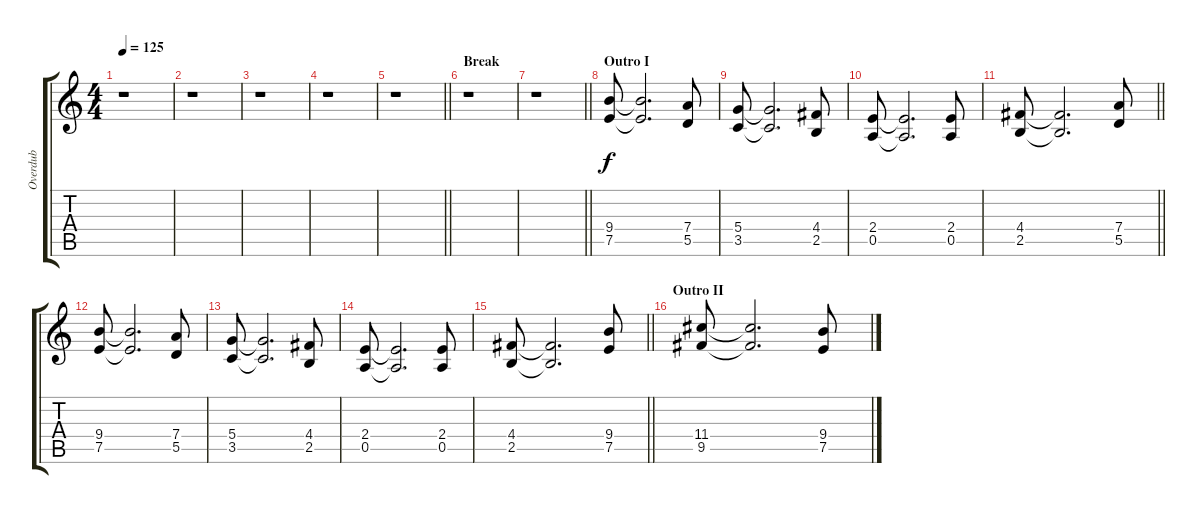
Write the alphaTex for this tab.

\track ("Overdub" "Overdub") {instrument distortionguitar}
\staff {score tabs}
\tuning (E4 B3 G3 D3 A2 E2) {hide}
\ts (4 4)
\tempo 125
\clef g2
\ks c
r.1{dy f} |
r.1 |
r.1 |
r.1 |
\barLineRight lightlight
r.1 |
\section ("" "Break")
r.1 |
\barLineRight lightlight
r.1 |
\section ("" "Outro I")
(9.4 7.5).8 (9.4{t} 7.5{t}).2{d} (7.4 5.5).8 |
(5.4 3.5).8 (5.4{t} 3.5{t}).2{d} (4.4 2.5).8 |
(2.4 0.5).8 (2.4{t} 0.5{t}).2{d} (2.4 0.5).8 |
\barLineRight lightlight
(4.4 2.5).8 (4.4{t} 2.5{t}).2{d} (7.4 5.5).8 |
(9.4 7.5).8 (9.4{t} 7.5{t}).2{d} (7.4 5.5).8 |
(5.4 3.5).8 (5.4{t} 3.5{t}).2{d} (4.4 2.5).8 |
(2.4 0.5).8 (2.4{t} 0.5{t}).2{d} (2.4 0.5).8 |
\barLineRight lightlight
(4.4 2.5).8 (4.4{t} 2.5{t}).2{d} (9.4 7.5).8 |
\section ("" "Outro II")
(11.4 9.5).8 (11.4{t} 9.5{t}).2{d} (9.4 7.5).8
